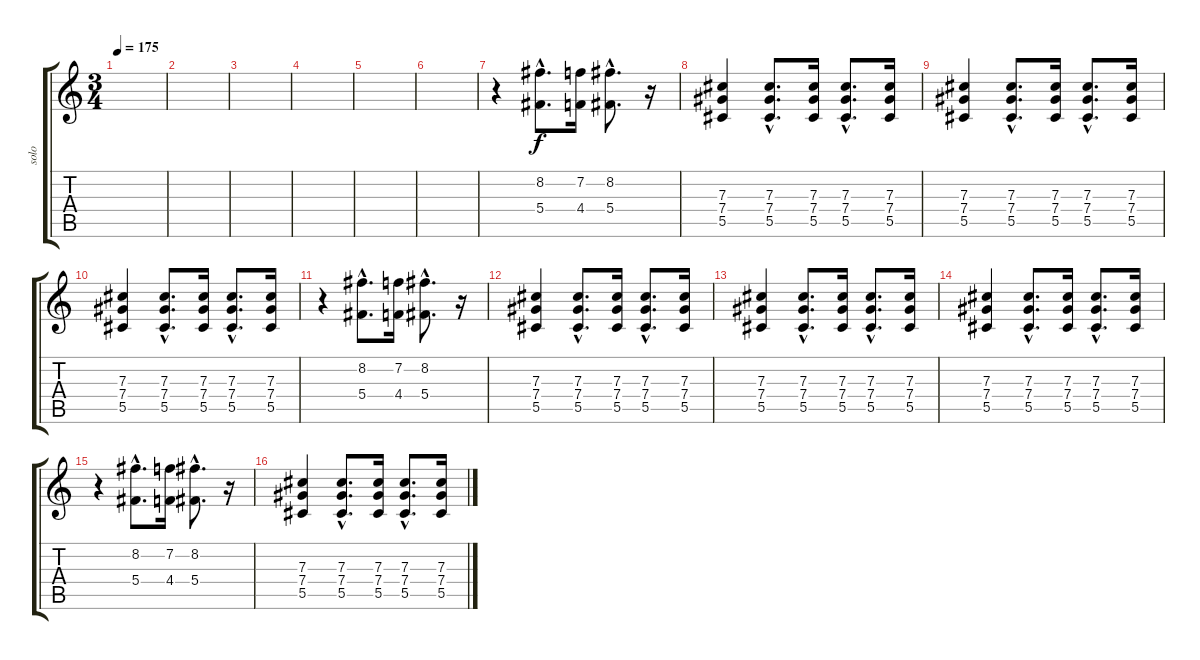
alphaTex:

\track ("solo" "solo") {instrument acousticguitarsteel}
\staff {score tabs}
\tuning (Eb4 Bb3 Gb3 Db3 Ab2 Eb2) {hide}
\ts (3 4)
\tempo 175
\clef g2
\ks c
|
|
|
|
|
|
r.4 (8.2{hac} 5.4{hac}).8{d} (7.2 4.4).16 (8.2{hac} 5.4{hac}).8{d} r.16 |
(7.3 7.4 5.5).4 (7.3{hac} 7.4{hac} 5.5{hac}).8{d} (7.3 7.4 5.5).16 (7.3{hac} 7.4{hac} 5.5{hac}).8{d} (7.3 7.4 5.5).16 |
(7.3 7.4 5.5).4 (7.3{hac} 7.4{hac} 5.5{hac}).8{d} (7.3 7.4 5.5).16 (7.3{hac} 7.4{hac} 5.5{hac}).8{d} (7.3 7.4 5.5).16 |
(7.3 7.4 5.5).4 (7.3{hac} 7.4{hac} 5.5{hac}).8{d} (7.3 7.4 5.5).16 (7.3{hac} 7.4{hac} 5.5{hac}).8{d} (7.3 7.4 5.5).16 |
r.4 (8.2{hac} 5.4{hac}).8{d} (7.2 4.4).16 (8.2{hac} 5.4{hac}).8{d} r.16 |
(7.3 7.4 5.5).4 (7.3{hac} 7.4{hac} 5.5{hac}).8{d} (7.3 7.4 5.5).16 (7.3{hac} 7.4{hac} 5.5{hac}).8{d} (7.3 7.4 5.5).16 |
(7.3 7.4 5.5).4 (7.3{hac} 7.4{hac} 5.5{hac}).8{d} (7.3 7.4 5.5).16 (7.3{hac} 7.4{hac} 5.5{hac}).8{d} (7.3 7.4 5.5).16 |
(7.3 7.4 5.5).4 (7.3{hac} 7.4{hac} 5.5{hac}).8{d} (7.3 7.4 5.5).16 (7.3{hac} 7.4{hac} 5.5{hac}).8{d} (7.3 7.4 5.5).16 |
r.4 (8.2{hac} 5.4{hac}).8{d} (7.2 4.4).16 (8.2{hac} 5.4{hac}).8{d} r.16 |
(7.3 7.4 5.5).4 (7.3{hac} 7.4{hac} 5.5{hac}).8{d} (7.3 7.4 5.5).16 (7.3{hac} 7.4{hac} 5.5{hac}).8{d} (7.3 7.4 5.5).16
